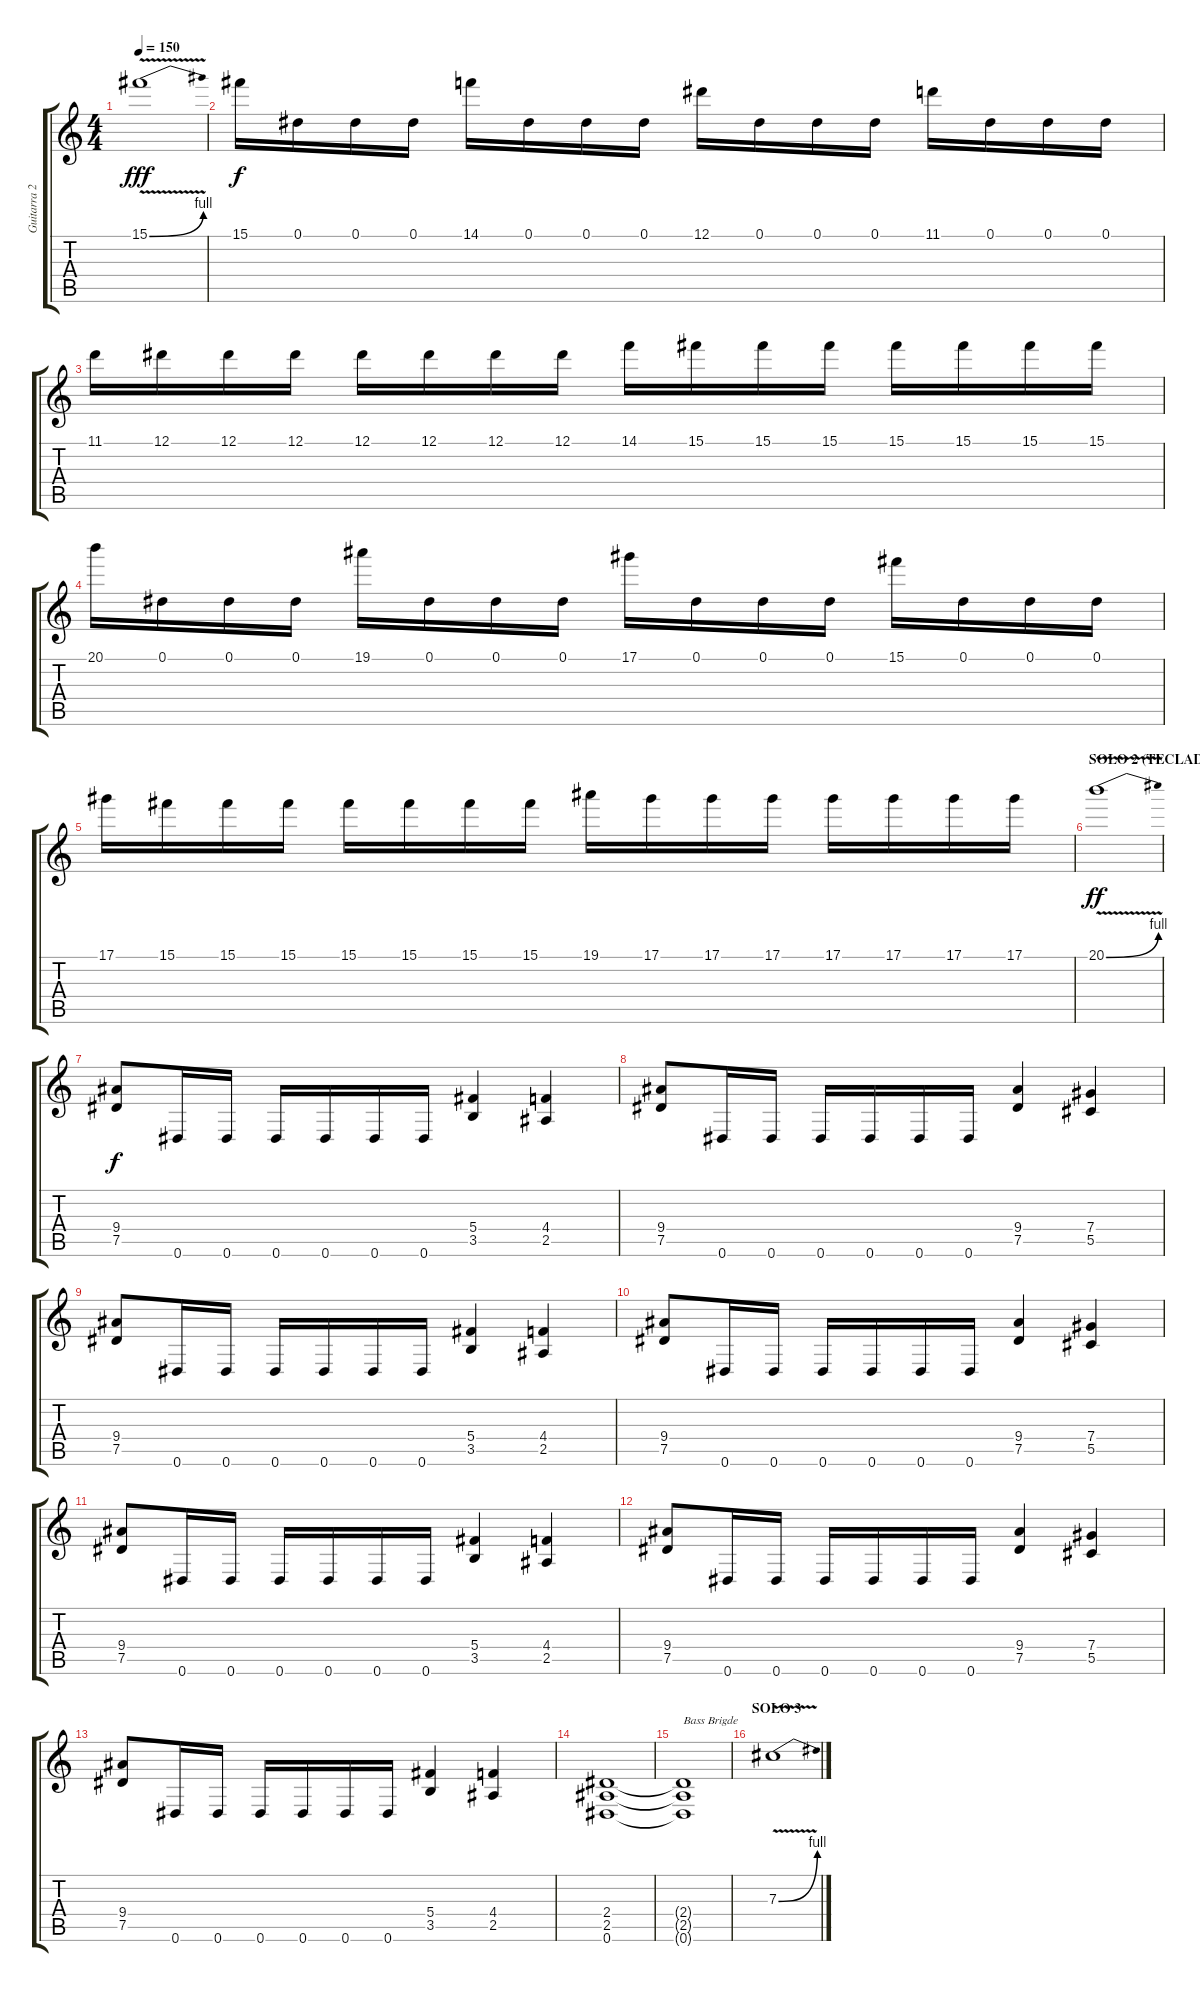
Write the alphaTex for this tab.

\track ("Guitarra 2" "Guitarra 2") {instrument overdrivenguitar}
\staff {score tabs}
\tuning (Eb4 Bb3 Gb3 Db3 Ab2 Eb2) {hide}
\ts (4 4)
\tempo 150
\clef g2
\ks c
15.1{be (bend 0 0 60 4) v}.1{dy fff} |
15.1.16{dy f} 0.1.16 0.1.16 0.1.16 14.1.16 0.1.16 0.1.16 0.1.16 12.1.16 0.1.16 0.1.16 0.1.16 11.1.16 0.1.16 0.1.16 0.1.16 |
11.1.16 12.1.16 12.1.16 12.1.16 12.1.16 12.1.16 12.1.16 12.1.16 14.1.16 15.1.16 15.1.16 15.1.16 15.1.16 15.1.16 15.1.16 15.1.16 |
20.1.16 0.1.16 0.1.16 0.1.16 19.1.16 0.1.16 0.1.16 0.1.16 17.1.16 0.1.16 0.1.16 0.1.16 15.1.16 0.1.16 0.1.16 0.1.16 |
17.1.16 15.1.16 15.1.16 15.1.16 15.1.16 15.1.16 15.1.16 15.1.16 19.1.16 17.1.16 17.1.16 17.1.16 17.1.16 17.1.16 17.1.16 17.1.16 |
\section ("" "SOLO 2 (TECLADO)")
20.1{be (bend 0 0 60 4) v}.1{dy ff} |
(9.4 7.5).8{dy f} 0.6.16 0.6.16 0.6.16 0.6.16 0.6.16 0.6.16 (5.4 3.5).4 (4.4 2.5).4 |
(9.4 7.5).8 0.6.16 0.6.16 0.6.16 0.6.16 0.6.16 0.6.16 (9.4 7.5).4 (7.4 5.5).4 |
(9.4 7.5).8 0.6.16 0.6.16 0.6.16 0.6.16 0.6.16 0.6.16 (5.4 3.5).4 (4.4 2.5).4 |
(9.4 7.5).8 0.6.16 0.6.16 0.6.16 0.6.16 0.6.16 0.6.16 (9.4 7.5).4 (7.4 5.5).4 |
(9.4 7.5).8 0.6.16 0.6.16 0.6.16 0.6.16 0.6.16 0.6.16 (5.4 3.5).4 (4.4 2.5).4 |
(9.4 7.5).8 0.6.16 0.6.16 0.6.16 0.6.16 0.6.16 0.6.16 (9.4 7.5).4 (7.4 5.5).4 |
(9.4 7.5).8 0.6.16 0.6.16 0.6.16 0.6.16 0.6.16 0.6.16 (5.4 3.5).4 (4.4 2.5).4 |
(2.4 2.5 0.6).1 |
(2.4{t} 2.5{t} 0.6{t}).1{txt "Bass Brigde"} |
\section ("" "SOLO 3")
7.3{be (bend 0 0 60 4) v}.1
